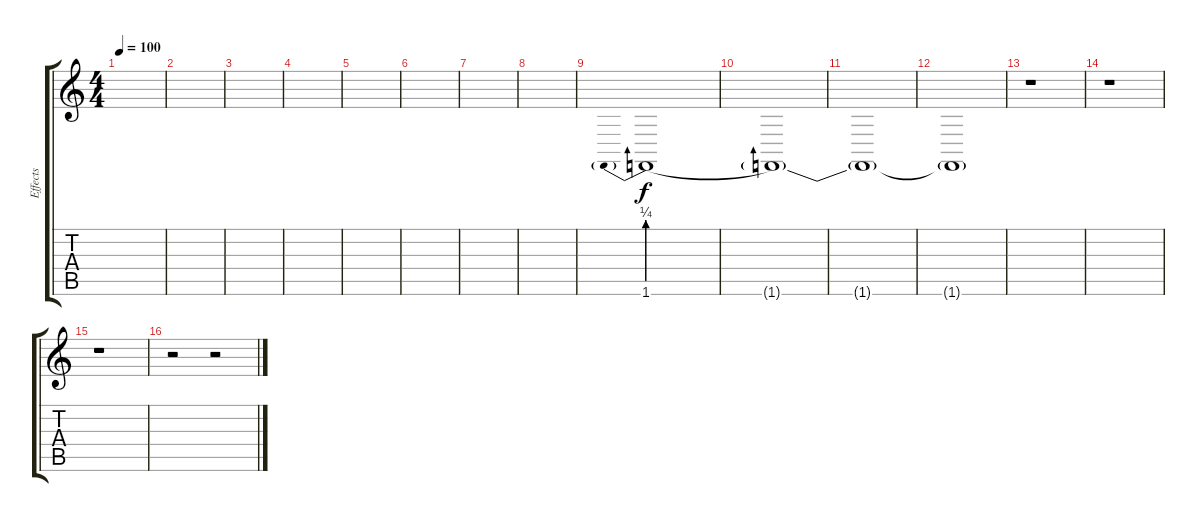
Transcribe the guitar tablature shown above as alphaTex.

\track ("Effects" "Effects") {instrument helicopter}
\staff {score tabs}
\tuning (E4 B3 G3 D3 A2 E2) {hide}
\ts (4 4)
\tempo 100
\clef g2
\ks c
|
|
|
|
|
|
|
|
1.6{be (prebend 0 1 60 1)}.1 |
1.6{t}.1 |
1.6{t}.1 |
1.6{t}.1 |
r.1 |
r.1 |
r.1 |
r.2 r.2
